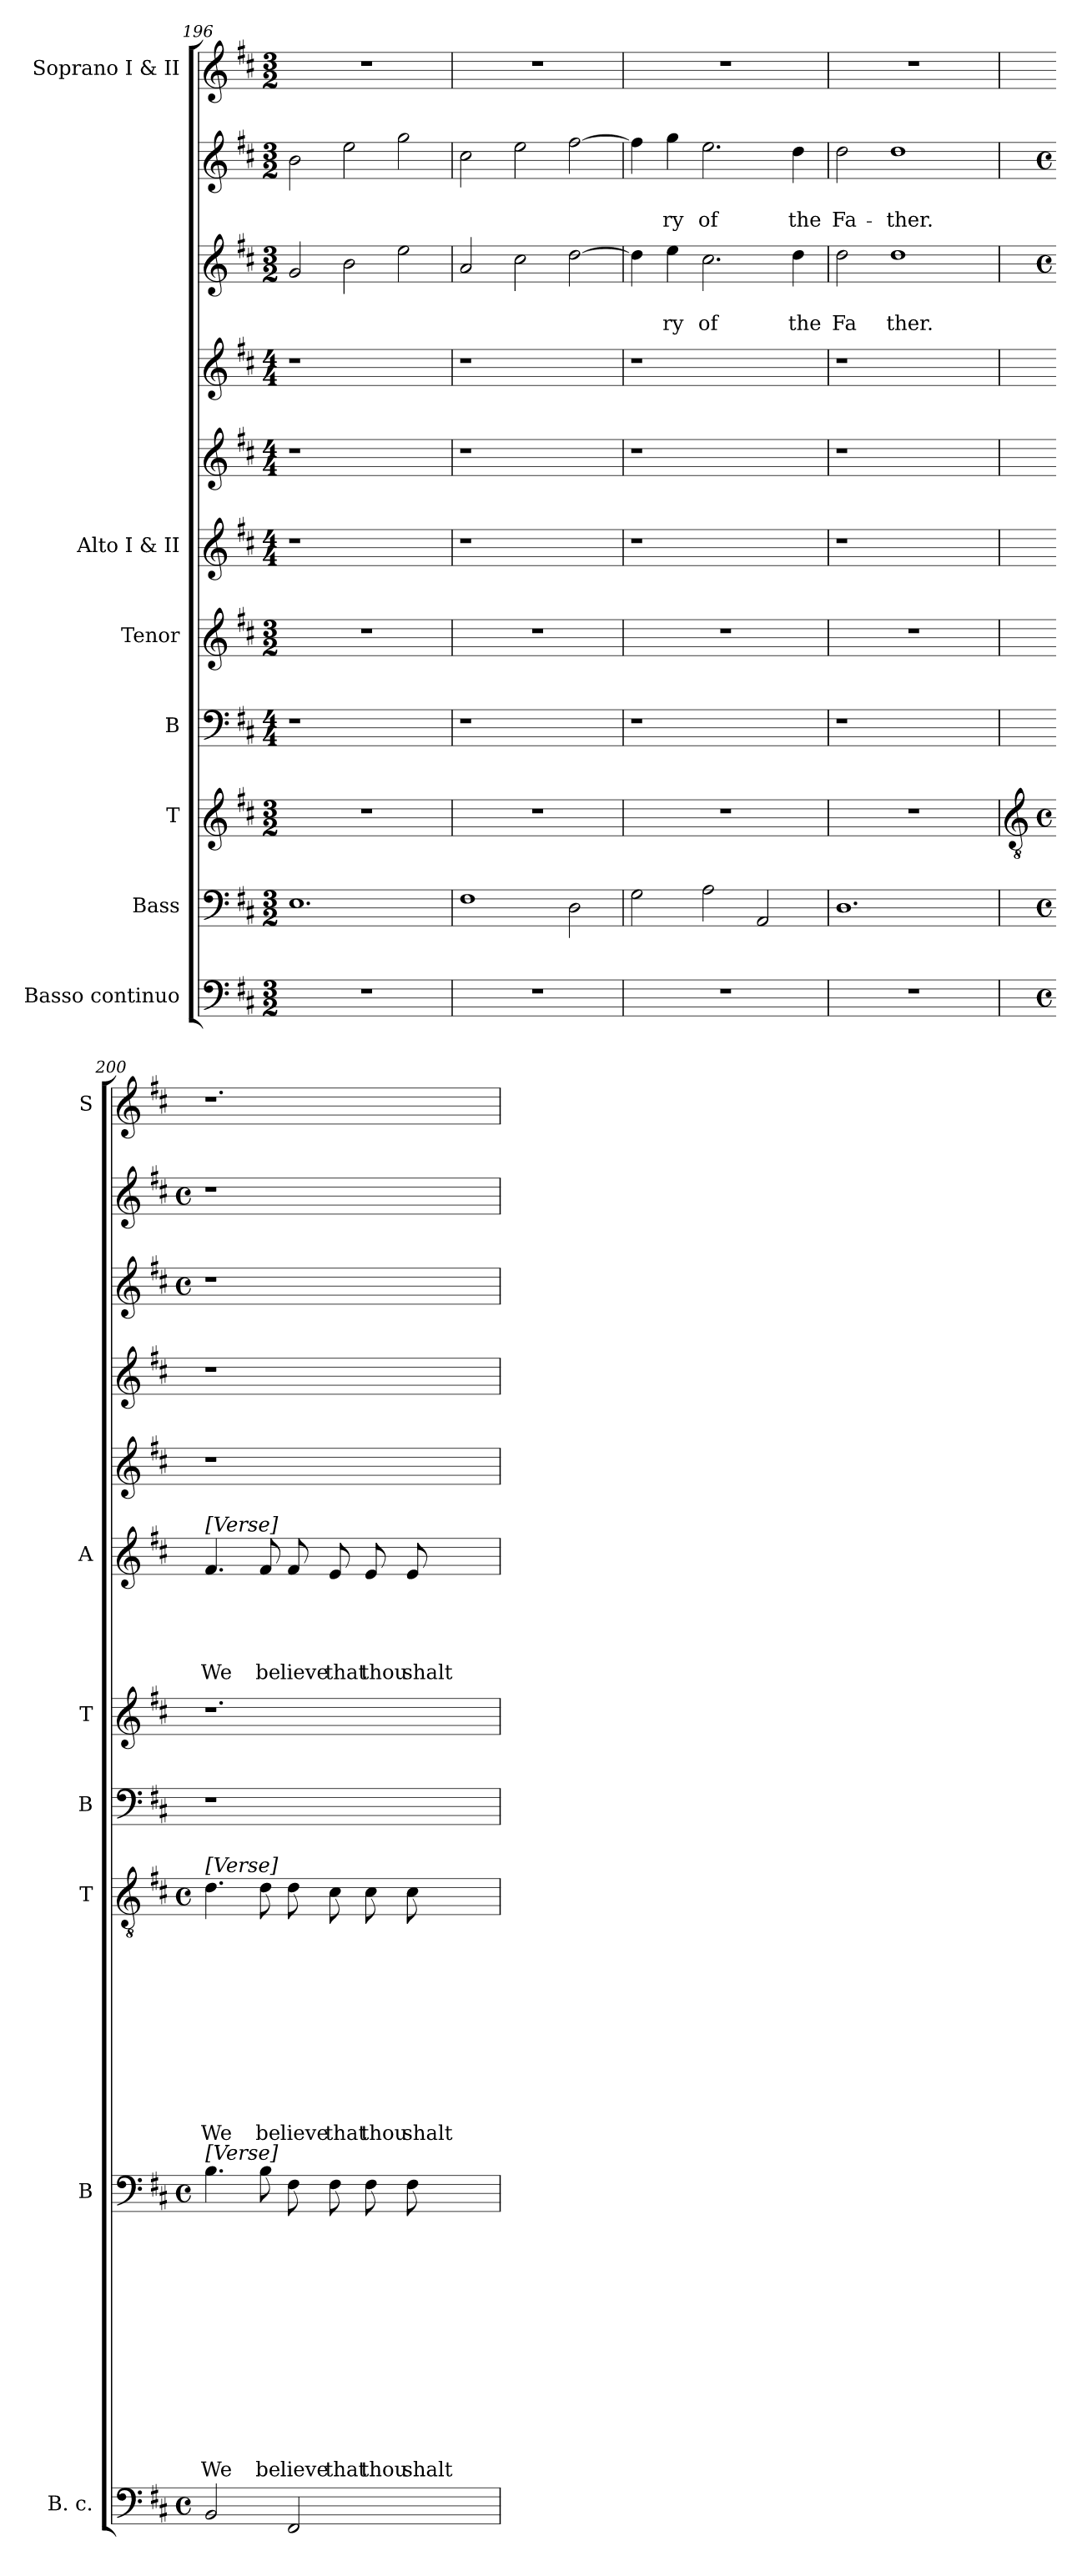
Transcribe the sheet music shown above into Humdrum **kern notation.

**kern	**kern	**text	**text	**text	**text	**text	**text	**text	**text	**text	**text	**text	**text	**text	**kern	**text	**text	**text	**text	**text	**text	**text	**text	**text	**text	**text	**kern	**kern	**kern	**text	**text	**text	**text	**text	**kern	**kern	**kern	**text	**text	**kern	**text	**text	**kern
*part11	*part10	*part10	*part10	*part10	*part10	*part10	*part10	*part10	*part10	*part10	*part10	*part10	*part10	*part10	*part9	*part9	*part9	*part9	*part9	*part9	*part9	*part9	*part9	*part9	*part9	*part9	*part8	*part7	*part6	*part6	*part6	*part6	*part6	*part6	*part5	*part4	*part3	*part3	*part3	*part2	*part2	*part2	*part1
*staff11	*staff10	*staff10	*staff10	*staff10	*staff10	*staff10	*staff10	*staff10	*staff10	*staff10	*staff10	*staff10	*staff10	*staff10	*staff9	*staff9	*staff9	*staff9	*staff9	*staff9	*staff9	*staff9	*staff9	*staff9	*staff9	*staff9	*staff8	*staff7	*staff6	*staff6	*staff6	*staff6	*staff6	*staff6	*staff5	*staff4	*staff3	*staff3	*staff3	*staff2	*staff2	*staff2	*staff1
*I"Basso continuo	*I"Bass	*	*	*	*	*	*	*	*	*	*	*	*	*	*I"T	*	*	*	*	*	*	*	*	*	*	*	*I"B	*I"Tenor	*I"Alto I & II	*	*	*	*	*	*	*	*	*	*	*	*	*	*I"Soprano I & II
*I'B. c.	*I'B	*	*	*	*	*	*	*	*	*	*	*	*	*	*I'T	*	*	*	*	*	*	*	*	*	*	*	*I'B	*I'T	*I'A	*	*	*	*	*	*	*	*	*	*	*	*	*	*I'S
*clefF4	*clefF4	*	*	*	*	*	*	*	*	*	*	*	*	*	*clefG2	*	*	*	*	*	*	*	*	*	*	*	*clefF4	*clefG2	*clefG2	*	*	*	*	*	*clefG2	*clefG2	*clefG2	*	*	*clefG2	*	*	*clefG2
*ITrd7c12	*	*	*	*	*	*	*	*	*	*	*	*	*	*	*	*	*	*	*	*	*	*	*	*	*	*	*	*	*	*	*	*	*	*	*	*	*	*	*	*	*	*	*
*k[f#c#]	*k[f#c#]	*	*	*	*	*	*	*	*	*	*	*	*	*	*k[f#c#]	*	*	*	*	*	*	*	*	*	*	*	*k[f#c#]	*k[f#c#]	*k[f#c#]	*	*	*	*	*	*k[f#c#]	*k[f#c#]	*k[f#c#]	*	*	*k[f#c#]	*	*	*k[f#c#]
*D:	*D:	*	*	*	*	*	*	*	*	*	*	*	*	*	*D:	*	*	*	*	*	*	*	*	*	*	*	*D:	*D:	*D:	*	*	*	*	*	*D:	*D:	*D:	*	*	*D:	*	*	*D:
*M3/2	*M3/2	*	*	*	*	*	*	*	*	*	*	*	*	*	*M3/2	*	*	*	*	*	*	*	*	*	*	*	*M4/4	*M3/2	*M4/4	*	*	*	*	*	*M4/4	*M4/4	*M3/2	*	*	*M3/2	*	*	*M3/2
=196	=196	=196	=196	=196	=196	=196	=196	=196	=196	=196	=196	=196	=196	=196	=196	=196	=196	=196	=196	=196	=196	=196	=196	=196	=196	=196	=196	=196	=196	=196	=196	=196	=196	=196	=196	=196	=196	=196	=196	=196	=196	=196	=196
1.r	1.E	.	.	.	.	.	.	.	.	.	.	.	.	.	1.r	.	.	.	.	.	.	.	.	.	.	.	1r	1.r	1r	.	.	.	.	.	1r	1r	2g/	.	.	2b\	.	.	1.r
.	.	.	.	.	.	.	.	.	.	.	.	.	.	.	.	.	.	.	.	.	.	.	.	.	.	.	.	.	.	.	.	.	.	.	.	.	2b\	.	.	2ee\	.	.	.
.	.	.	.	.	.	.	.	.	.	.	.	.	.	.	.	.	.	.	.	.	.	.	.	.	.	.	2ryy	.	2ryy	.	.	.	.	.	2ryy	2ryy	2ee\	.	.	2gg\	.	.	.
=197	=197	=197	=197	=197	=197	=197	=197	=197	=197	=197	=197	=197	=197	=197	=197	=197	=197	=197	=197	=197	=197	=197	=197	=197	=197	=197	=197	=197	=197	=197	=197	=197	=197	=197	=197	=197	=197	=197	=197	=197	=197	=197	=197
1.r	1F#	.	.	.	.	.	.	.	.	.	.	.	.	.	1.r	.	.	.	.	.	.	.	.	.	.	.	1r	1.r	1r	.	.	.	.	.	1r	1r	2a/	.	.	2cc#\	.	.	1.r
.	.	.	.	.	.	.	.	.	.	.	.	.	.	.	.	.	.	.	.	.	.	.	.	.	.	.	.	.	.	.	.	.	.	.	.	.	2cc#\	.	.	2ee\	.	.	.
.	2D\	.	.	.	.	.	.	.	.	.	.	.	.	.	.	.	.	.	.	.	.	.	.	.	.	.	2ryy	.	2ryy	.	.	.	.	.	2ryy	2ryy	[>2dd\	.	.	[>2ff#\	.	.	.
=198	=198	=198	=198	=198	=198	=198	=198	=198	=198	=198	=198	=198	=198	=198	=198	=198	=198	=198	=198	=198	=198	=198	=198	=198	=198	=198	=198	=198	=198	=198	=198	=198	=198	=198	=198	=198	=198	=198	=198	=198	=198	=198	=198
1.r	2G\	.	.	.	.	.	.	.	.	.	.	.	.	.	1.r	.	.	.	.	.	.	.	.	.	.	.	1r	1.r	1r	.	.	.	.	.	1r	1r	4dd\]	.	.	4ff#\]	.	.	1.r
!	!	!	!	!	!	!	!	!	!	!	!	!	!	!	!	!	!	!	!	!	!	!	!	!	!	!	!	!	!	!	!	!	!	!	!	!	!	!	!LO:LY:b	!	!	!LO:LY:b	!
.	.	.	.	.	.	.	.	.	.	.	.	.	.	.	.	.	.	.	.	.	.	.	.	.	.	.	.	.	.	.	.	.	.	.	.	.	4ee\	.	ry	4gg\	.	-ry	.
!	!	!	!	!	!	!	!	!	!	!	!	!	!	!	!	!	!	!	!	!	!	!	!	!	!	!	!	!	!	!	!	!	!	!	!	!	!	!	!LO:LY:b	!	!	!LO:LY:b	!
.	2A\	.	.	.	.	.	.	.	.	.	.	.	.	.	.	.	.	.	.	.	.	.	.	.	.	.	.	.	.	.	.	.	.	.	.	.	2.cc#\	.	of	2.ee\	.	of	.
.	2AA/	.	.	.	.	.	.	.	.	.	.	.	.	.	.	.	.	.	.	.	.	.	.	.	.	.	2ryy	.	2ryy	.	.	.	.	.	2ryy	2ryy	.	.	.	.	.	.	.
!	!	!	!	!	!	!	!	!	!	!	!	!	!	!	!	!	!	!	!	!	!	!	!	!	!	!	!	!	!	!	!	!	!	!	!	!	!	!	!LO:LY:b	!	!	!LO:LY:b	!
.	.	.	.	.	.	.	.	.	.	.	.	.	.	.	.	.	.	.	.	.	.	.	.	.	.	.	.	.	.	.	.	.	.	.	.	.	4dd\	.	the	4dd\	.	the	.
=199	=199	=199	=199	=199	=199	=199	=199	=199	=199	=199	=199	=199	=199	=199	=199	=199	=199	=199	=199	=199	=199	=199	=199	=199	=199	=199	=199	=199	=199	=199	=199	=199	=199	=199	=199	=199	=199	=199	=199	=199	=199	=199	=199
!	!	!	!	!	!	!	!	!	!	!	!	!	!	!	!	!	!	!	!	!	!	!	!	!	!	!	!	!	!	!	!	!	!	!	!	!	!	!	!LO:LY:b	!	!	!LO:LY:b	!
1.r	1.D	.	.	.	.	.	.	.	.	.	.	.	.	.	1.r	.	.	.	.	.	.	.	.	.	.	.	1r	1.r	1r	.	.	.	.	.	1r	1r	2dd\	.	Fa	2dd\	.	Fa-	1.r
!	!	!	!	!	!	!	!	!	!	!	!	!	!	!	!	!	!	!	!	!	!	!	!	!	!	!	!	!	!	!	!	!	!	!	!	!	!	!	!LO:LY:b	!	!	!LO:LY:b	!
.	.	.	.	.	.	.	.	.	.	.	.	.	.	.	.	.	.	.	.	.	.	.	.	.	.	.	.	.	.	.	.	.	.	.	.	.	1dd	.	ther.	1dd	.	-ther.	.
.	.	.	.	.	.	.	.	.	.	.	.	.	.	.	.	.	.	.	.	.	.	.	.	.	.	.	2ryy	.	2ryy	.	.	.	.	.	2ryy	2ryy	.	.	.	.	.	.	.
!!LO:LB:g=z
=200	=200	=200	=200	=200	=200	=200	=200	=200	=200	=200	=200	=200	=200	=200	=200	=200	=200	=200	=200	=200	=200	=200	=200	=200	=200	=200	=200	=200	=200	=200	=200	=200	=200	=200	=200	=200	=200	=200	=200	=200	=200	=200	=200
*	*	*	*	*	*	*	*	*	*	*	*	*	*	*	*clefGv2	*	*	*	*	*	*	*	*	*	*	*	*	*	*	*	*	*	*	*	*	*	*	*	*	*	*	*	*
*M4/4	*M4/4	*	*	*	*	*	*	*	*	*	*	*	*	*	*M4/4	*	*	*	*	*	*	*	*	*	*	*	*	*	*	*	*	*	*	*	*	*	*M4/4	*	*	*M4/4	*	*	*
*met(c)	*met(c)	*	*	*	*	*	*	*	*	*	*	*	*	*	*met(c)	*	*	*	*	*	*	*	*	*	*	*	*	*	*	*	*	*	*	*	*	*	*met(c)	*	*	*met(c)	*	*	*
!	!	!	!	!	!	!	!	!	!	!	!	!	!	!	!	!	!	!	!	!	!	!	!	!	!	!	!	!	!LO:TX:a:t=[Verse]	!	!	!	!	!	!	!	!	!	!	!	!	!	!
!	!	!	!	!	!	!	!	!	!	!	!	!	!	!	!LO:TX:a:t=[Verse]	!	!	!	!	!	!	!	!	!	!	!	!	!	!	!	!	!	!	!	!	!	!	!	!	!	!	!	!
!	!LO:TX:a:t=[Verse]	!	!	!	!	!	!	!	!	!	!	!	!	!	!	!	!	!	!	!	!	!	!	!	!	!	!	!	!	!	!	!	!	!	!	!	!	!	!	!	!	!	!
!	!	!	!	!	!	!	!	!	!	!	!	!	!	!LO:LY:b	!	!	!	!	!	!	!	!	!	!	!	!LO:LY:b	!	!	!	!	!	!	!	!LO:LY:b	!	!	!	!	!	!	!	!	!
2BBB/	4.B\	.	.	.	.	.	.	.	.	.	.	.	.	We	4.d\	.	.	.	.	.	.	.	.	.	.	We	1r	1.r	4.f#/	.	.	.	.	We	1r	1r	1r	.	.	1r	.	.	1.r
!	!	!	!	!	!	!	!	!	!	!	!	!	!	!LO:LY:b	!	!	!	!	!	!	!	!	!	!	!	!LO:LY:b	!	!	!	!	!	!	!	!LO:LY:b	!	!	!	!	!	!	!	!	!
.	8B\	.	.	.	.	.	.	.	.	.	.	.	.	be	8d\	.	.	.	.	.	.	.	.	.	.	be	.	.	8f#/	.	.	.	.	be	.	.	.	.	.	.	.	.	.
!	!	!	!	!	!	!	!	!	!	!	!	!	!	!LO:LY:b	!	!	!	!	!	!	!	!	!	!	!	!LO:LY:b	!	!	!	!	!	!	!	!LO:LY:b	!	!	!	!	!	!	!	!	!
2FFF#/	8F#\	.	.	.	.	.	.	.	.	.	.	.	.	lieve	8d\	.	.	.	.	.	.	.	.	.	.	lieve	.	.	8f#/	.	.	.	.	lieve	.	.	.	.	.	.	.	.	.
!	!	!	!	!	!	!	!	!	!	!	!	!	!	!LO:LY:b	!	!	!	!	!	!	!	!	!	!	!	!LO:LY:b	!	!	!	!	!	!	!	!LO:LY:b	!	!	!	!	!	!	!	!	!
.	8F#\	.	.	.	.	.	.	.	.	.	.	.	.	that	8c#\	.	.	.	.	.	.	.	.	.	.	that	.	.	8e/	.	.	.	.	that	.	.	.	.	.	.	.	.	.
!	!	!	!	!	!	!	!	!	!	!	!	!	!	!LO:LY:b	!	!	!	!	!	!	!	!	!	!	!	!LO:LY:b	!	!	!	!	!	!	!	!LO:LY:b	!	!	!	!	!	!	!	!	!
.	8F#\	.	.	.	.	.	.	.	.	.	.	.	.	thou	8c#\	.	.	.	.	.	.	.	.	.	.	thou	.	.	8e/	.	.	.	.	thou	.	.	.	.	.	.	.	.	.
!	!	!	!	!	!	!	!	!	!	!	!	!	!	!LO:LY:b	!	!	!	!	!	!	!	!	!	!	!	!LO:LY:b	!	!	!	!	!	!	!	!LO:LY:b	!	!	!	!	!	!	!	!	!
.	8F#\	.	.	.	.	.	.	.	.	.	.	.	.	shalt	8c#\	.	.	.	.	.	.	.	.	.	.	shalt	.	.	8e/	.	.	.	.	shalt	.	.	.	.	.	.	.	.	.
2ryy	2ryy	.	.	.	.	.	.	.	.	.	.	.	.	.	2ryy	.	.	.	.	.	.	.	.	.	.	.	2ryy	.	2ryy	.	.	.	.	.	2ryy	2ryy	2ryy	.	.	2ryy	.	.	.
=	=	=	=	=	=	=	=	=	=	=	=	=	=	=	=	=	=	=	=	=	=	=	=	=	=	=	=	=	=	=	=	=	=	=	=	=	=	=	=	=	=	=	=
*-	*-	*-	*-	*-	*-	*-	*-	*-	*-	*-	*-	*-	*-	*-	*-	*-	*-	*-	*-	*-	*-	*-	*-	*-	*-	*-	*-	*-	*-	*-	*-	*-	*-	*-	*-	*-	*-	*-	*-	*-	*-	*-	*-
